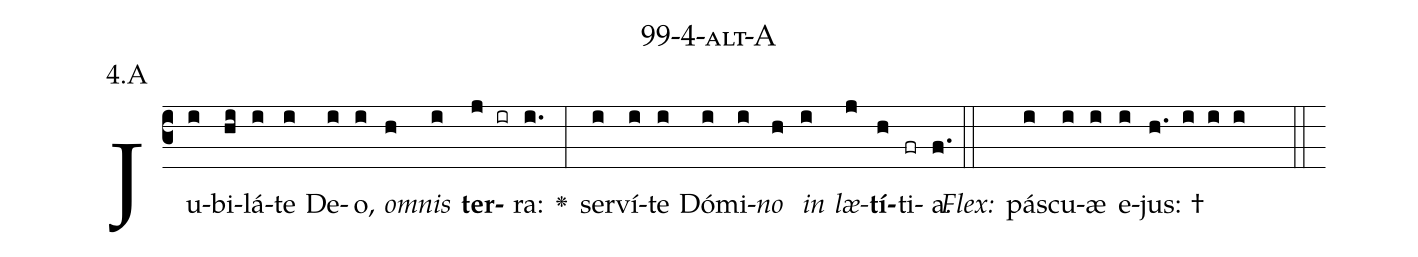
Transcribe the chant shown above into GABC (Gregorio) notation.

name: 99-4-alt-A;
annotation: 4.A;
%%
(c3)Ju(i)bi(hi)lá(i)te(i) De(i)o,(i) <i>om</i>(h)<i>nis</i>(i) <b>ter</b>(j ir)ra:(i.) <v>\greheightstar</v>(:) ser(i)ví(i)te(i) Dó(i)mi(i)<i>no</i>(h) <i>in</i>(i) <i>læ</i>(j)<b>tí</b>(h)ti(fr)a.(f.) (::)
<i>Flex:</i>()  pás(i)cu(i)æ(i) e(i)jus: †(h. i i i  ::)

%E(i) u(h) o(i) u(j) a(h) e.(f.) (::)
